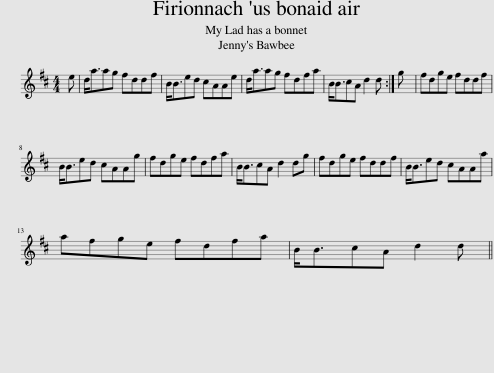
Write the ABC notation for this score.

X:1
L:1/8
M:4/4
I:linebreak $
K:D
V:1 treble
V:1
 e | d<aag fddf | B<Bed cAAe | d<aag fdfa | B<BcA d2 d :| %5
 g | fdge fddf |$ B<Bed cAAg | fdge fdfa | B<BcA d2 dg | %10
 fdge fddf | B<Bed cAAa |$ afge fdfa | B<BcA d2 d || %14
